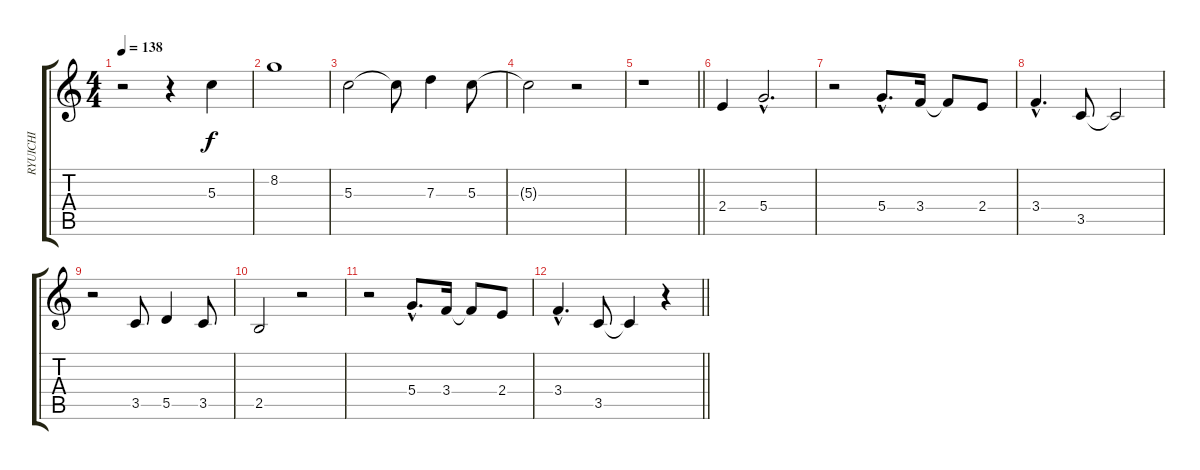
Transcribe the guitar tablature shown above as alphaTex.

\track ("RYUICHI" "RYUICHI") {instrument acousticguitarnylon}
\staff {score tabs}
\tuning (E4 B3 G3 D3 A2 E2) {hide}
\ts (4 4)
\tempo 138
\clef g2
\ks c
r.2{dy f} r.4 5.3.4 |
8.2.1 |
5.3.2 5.3{t}.8 7.3.4 5.3.8 |
5.3{t}.2 r.2 |
\barLineRight lightlight
r.1 |
2.4.4 5.4{hac}.2{d} |
r.2 5.4{hac}.8{d} 3.4.16 3.4{t}.8 2.4.8 |
3.4{hac}.4{d} 3.5.8 3.5{t}.2 |
r.2 3.5.8 5.5.4 3.5.8 |
2.5.2 r.2 |
r.2 5.4{hac}.8{d} 3.4.16 3.4{t}.8 2.4.8 |
\barLineRight lightlight
3.4{hac}.4{d} 3.5.8 3.5{t}.4 r.4
